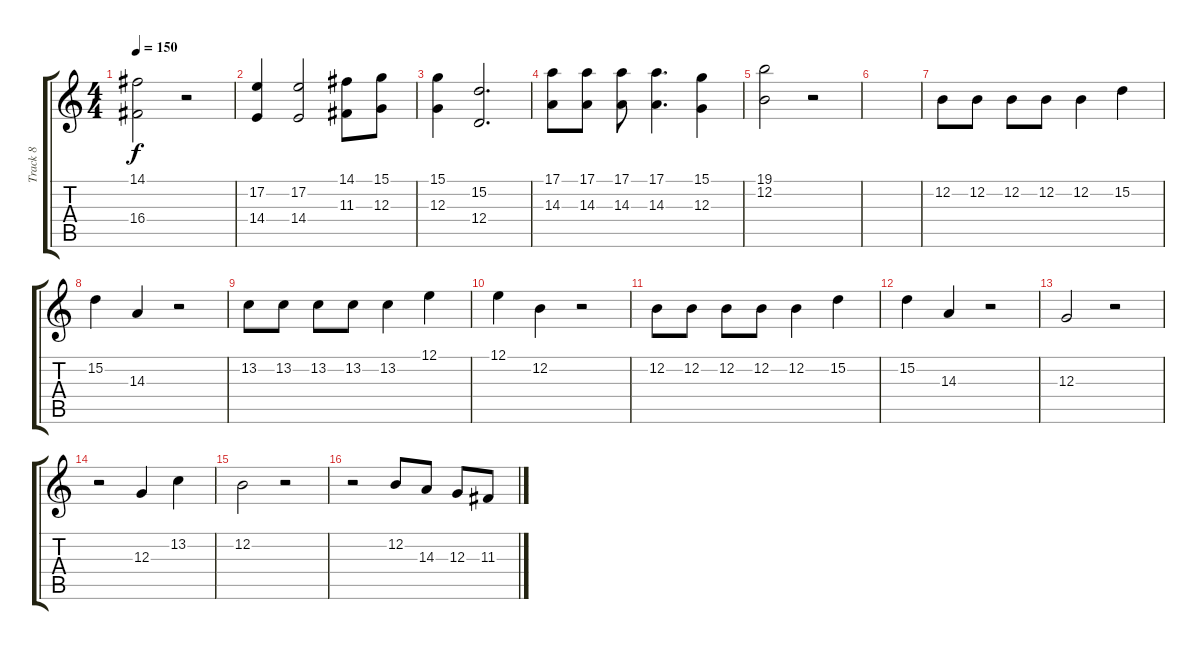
\track ("Track 8" "Track 8") {instrument trumpet}
\staff {score tabs}
\tuning (E4 B3 G3 D3 A2 E2) {hide}
\ts (4 4)
\tempo 150
\clef g2
\ks c
(14.1 16.4).2{dy f} r.2 |
(17.2 14.4).4 (17.2 14.4).2 (14.1 11.3).8 (15.1 12.3).8 |
(15.1 12.3).4 (15.2 12.4).2{d} |
(17.1 14.3).8 (17.1 14.3).8 (17.1 14.3).8 (17.1 14.3).4{d} (15.1 12.3).4 |
(19.1 12.2).2 r.2 |
|
12.2.8 12.2.8 12.2.8 12.2.8 12.2.4 15.2.4 |
15.2.4 14.3.4 r.2 |
13.2.8 13.2.8 13.2.8 13.2.8 13.2.4 12.1.4 |
12.1.4 12.2.4 r.2 |
12.2.8 12.2.8 12.2.8 12.2.8 12.2.4 15.2.4 |
15.2.4 14.3.4 r.2 |
12.3.2 r.2 |
r.2 12.3.4 13.2.4 |
12.2.2 r.2 |
r.2 12.2.8 14.3.8 12.3.8 11.3.8
